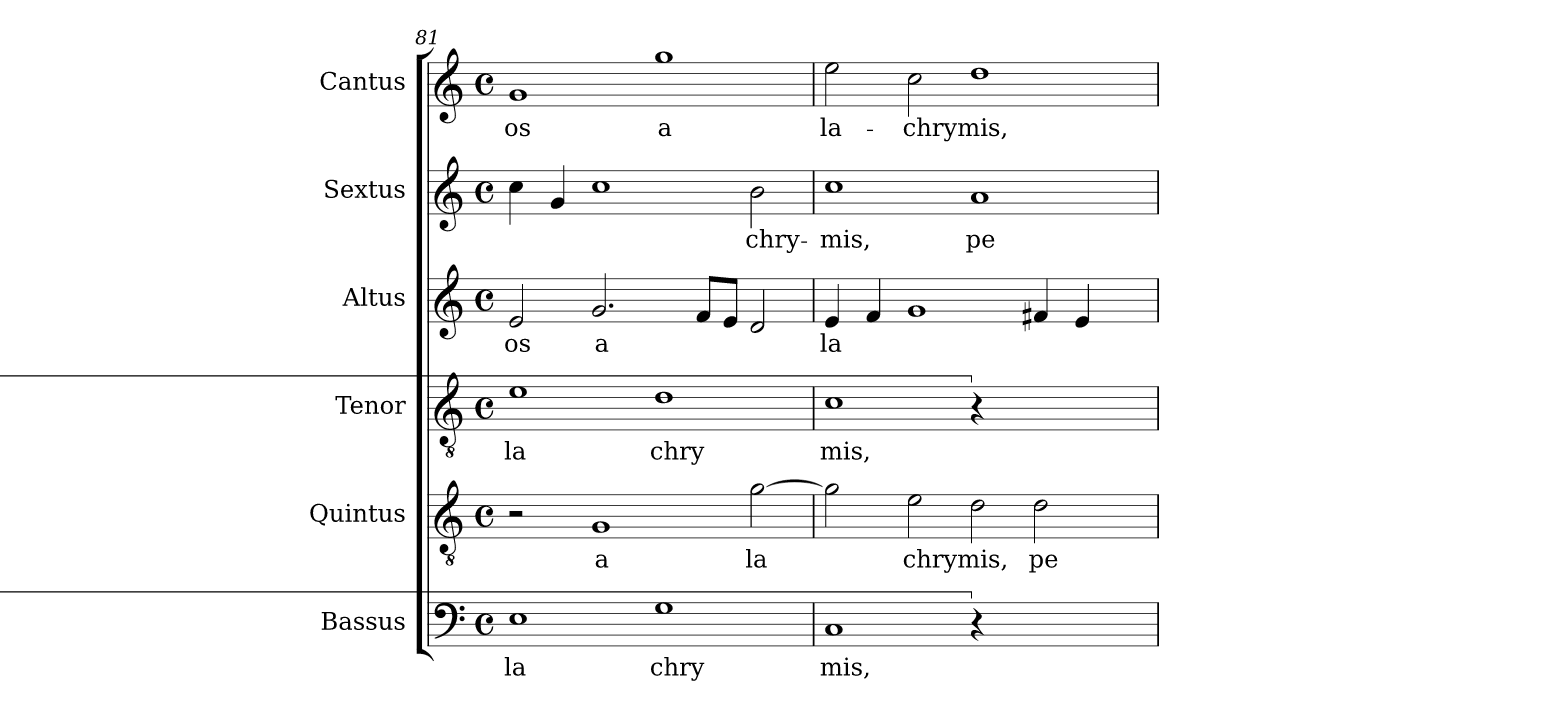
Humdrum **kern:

**kern	**text	**kern	**text	**kern	**text	**kern	**text	**kern	**text	**kern	**text
*part6	*part6	*part5	*part5	*part4	*part4	*part3	*part3	*part2	*part2	*part1	*part1
*staff6	*staff6	*staff5	*staff5	*staff4	*staff4	*staff3	*staff3	*staff2	*staff2	*staff1	*staff1
*I"Bassus	*	*I"Quintus	*	*I"Tenor	*	*I"Altus	*	*I"Sextus	*	*I"Cantus	*
*clefF4	*	*clefGv2	*	*clefGv2	*	*clefG2	*	*clefG2	*	*clefG2	*
*M4/4	*	*M4/4	*	*M4/4	*	*M4/4	*	*M4/4	*	*M4/4	*
*met(c)	*	*met(c)	*	*met(c)	*	*met(c)	*	*met(c)	*	*met(c)	*
=81	=81	=81	=81	=81	=81	=81	=81	=81	=81	=81	=81
!	!LO:LY:b:cj	!	!	!	!LO:LY:b:cj	!	!LO:LY:b:cj	!	!	!	!LO:LY:b:cj
1E	la	2r	.	1e	la	2e/	os	4cc\	.	1g	-os
.	.	.	.	.	.	.	.	4g/	.	.	.
!	!	!	!LO:LY:b:cj	!	!	!	!LO:LY:b:cj	!	!	!	!
.	.	1G	a	.	.	2.g/	a	1cc	.	.	.
!	!LO:LY:b:cj	!	!	!	!LO:LY:b:cj	!	!	!	!	!	!LO:LY:b:cj
1G	chry	.	.	1d	chry	.	.	.	.	1gg	a
.	.	.	.	.	.	8f/L	.	.	.	.	.
.	.	.	.	.	.	8e/J	.	.	.	.	.
!	!	!	!LO:LY:b:cj	!	!	!	!	!	!LO:LY:b:cj	!	!
.	.	[>2g\	la	.	.	2d/	.	2b\	-chry-	.	.
=82	=82	=82	=82	=82	=82	=82	=82	=82	=82	=82	=82
!	!LO:LY:b:cj	!	!	!	!LO:LY:b:cj	!	!LO:LY:b:cj	!	!LO:LY:b:cj	!	!LO:LY:b:cj
1C	mis,	2g\]	.	1c	mis,	4e/	la	1cc	-mis,	2ee\	la-
.	.	.	.	.	.	4f/	.	.	.	.	.
!	!	!	!LO:LY:b:cj	!	!	!	!	!	!	!	!LO:LY:b:cj
.	.	2e\	chrymis,	.	.	1g	.	.	.	2cc\	-chrymis,
!LO:N:vis=1	!	!	!	!LO:N:vis=1	!	!	!	!	!LO:LY:b:cj	!	!
4%5r	.	2d\	.	4%5r	.	.	.	1a	pe-	1dd	.
!	!	!	!LO:LY:b:cj	!	!	!	!	!	!	!	!
.	.	2d\	pe	.	.	4f#X/	.	.	.	.	.
.	.	.	.	.	.	4e/	.	.	.	.	.
.	.	4ryy	.	.	.	4ryy	.	4ryy	.	4ryy	.
=	=	=	=	=	=	=	=	=	=	=	=
*-	*-	*-	*-	*-	*-	*-	*-	*-	*-	*-	*-
